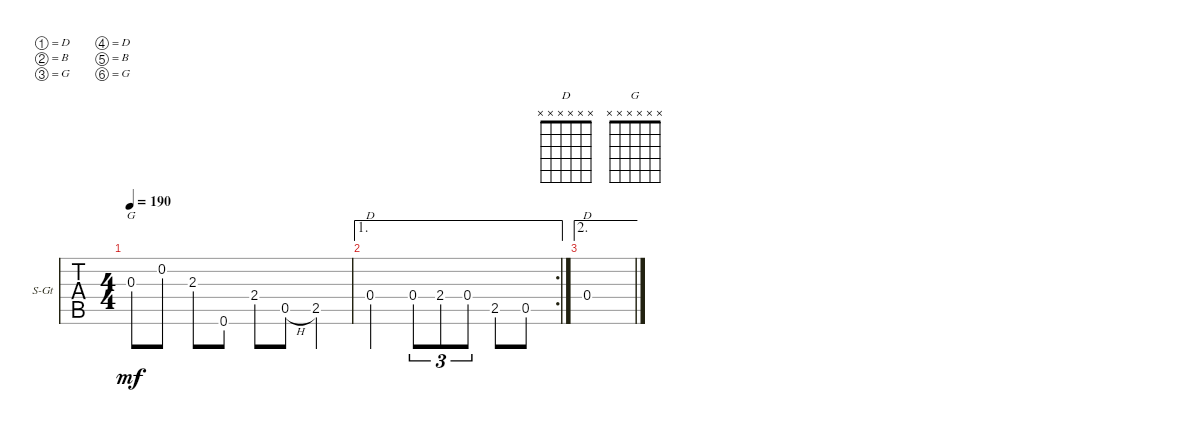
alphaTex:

\defaultSystemsLayout 4
\bracketExtendMode groupsimilarinstruments
\firstSystemTrackNameOrientation horizontal
\otherSystemsTrackNameOrientation horizontal
\track ("Steel Guitar" "S-Gt") {instrument acousticguitarsteel}
\staff {tabs}
\tuning (D4 B3 G3 D3 B2 G2)
\chord ("D" x x x x x x)
\chord ("G" x x x x x x)
\ts (4 4)
\tempo 190
\clef g2
\ks d
0.3.8{ch "G" dy mf} 0.2.8 2.3.8 0.6.8 2.4.8 0.5{h}.8 2.5.4 |
\ae 1
\rc 2
0.4.2{ch "D"} 0.4.8{tu (3 2)} 2.4.8{tu (3 2)} 0.4.8{tu (3 2)} 2.5.8 0.5.8 |
\ae 2
0.4.1{ch "D"}
